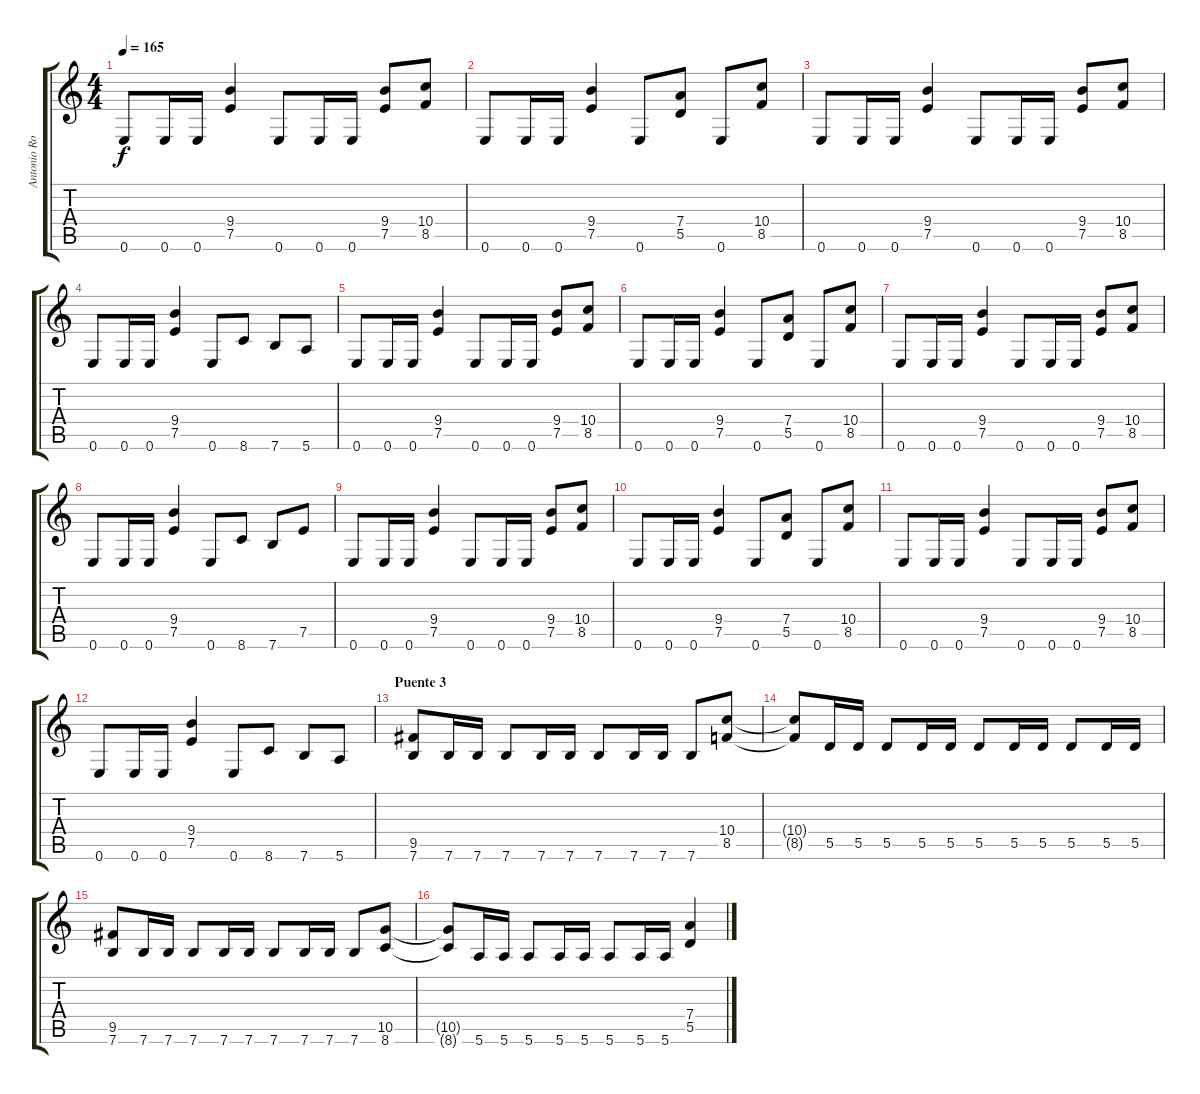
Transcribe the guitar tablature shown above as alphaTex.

\track ("Antonio Romano (Gtr 1)" "Antonio Ro") {instrument distortionguitar}
\staff {score tabs}
\tuning (E4 B3 G3 D3 A2 E2) {hide}
\ts (4 4)
\tempo 165
\clef g2
\ks c
0.6.8{dy f} 0.6.16 0.6.16 (9.4 7.5).4 0.6.8 0.6.16 0.6.16 (9.4 7.5).8 (10.4 8.5).8 |
0.6.8 0.6.16 0.6.16 (9.4 7.5).4 0.6.8 (7.4 5.5).8 0.6.8 (10.4 8.5).8 |
0.6.8 0.6.16 0.6.16 (9.4 7.5).4 0.6.8 0.6.16 0.6.16 (9.4 7.5).8 (10.4 8.5).8 |
0.6.8 0.6.16 0.6.16 (9.4 7.5).4 0.6.8 8.6.8 7.6.8 5.6.8 |
0.6.8 0.6.16 0.6.16 (9.4 7.5).4 0.6.8 0.6.16 0.6.16 (9.4 7.5).8 (10.4 8.5).8 |
0.6.8 0.6.16 0.6.16 (9.4 7.5).4 0.6.8 (7.4 5.5).8 0.6.8 (10.4 8.5).8 |
0.6.8 0.6.16 0.6.16 (9.4 7.5).4 0.6.8 0.6.16 0.6.16 (9.4 7.5).8 (10.4 8.5).8 |
0.6.8 0.6.16 0.6.16 (9.4 7.5).4 0.6.8 8.6.8 7.6.8 7.5.8 |
0.6.8 0.6.16 0.6.16 (9.4 7.5).4 0.6.8 0.6.16 0.6.16 (9.4 7.5).8 (10.4 8.5).8 |
0.6.8 0.6.16 0.6.16 (9.4 7.5).4 0.6.8 (7.4 5.5).8 0.6.8 (10.4 8.5).8 |
0.6.8 0.6.16 0.6.16 (9.4 7.5).4 0.6.8 0.6.16 0.6.16 (9.4 7.5).8 (10.4 8.5).8 |
0.6.8 0.6.16 0.6.16 (9.4 7.5).4 0.6.8 8.6.8 7.6.8 5.6.8 |
\section ("" "Puente 3")
(9.5 7.6).8 7.6.16 7.6.16 7.6.8 7.6.16 7.6.16 7.6.8 7.6.16 7.6.16 7.6.8 (10.4 8.5).8 |
(10.4{t} 8.5{t}).8 5.5.16 5.5.16 5.5.8 5.5.16 5.5.16 5.5.8 5.5.16 5.5.16 5.5.8 5.5.16 5.5.16 |
(9.5 7.6).8 7.6.16 7.6.16 7.6.8 7.6.16 7.6.16 7.6.8 7.6.16 7.6.16 7.6.8 (10.5 8.6).8 |
(10.5{t} 8.6{t}).8 5.6.16 5.6.16 5.6.8 5.6.16 5.6.16 5.6.8 5.6.16 5.6.16 (7.4 5.5).4
